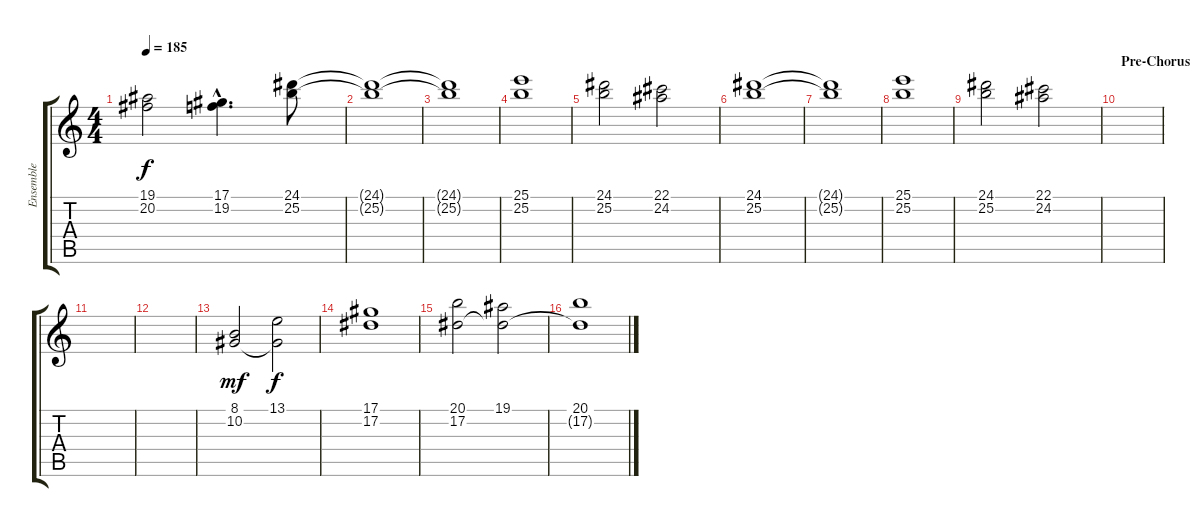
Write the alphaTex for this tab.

\track ("Ensemble" "Ensemble") {instrument stringensemble1}
\staff {score tabs}
\tuning (Eb4 Bb3 Gb3 Db3 Ab2 Eb2) {hide}
\ts (4 4)
\tempo 185
\clef g2
\ks c
(19.1 20.2).2{dy f} (17.1{hac} 19.2{hac}).4{d} (24.1 25.2).8 |
(24.1{t} 25.2{t}).1 |
(24.1{t} 25.2{t}).1 |
(25.1 25.2).1 |
(24.1 25.2).2 (22.1 24.2).2 |
(24.1 25.2).1 |
(24.1{t} 25.2{t}).1 |
(25.1 25.2).1 |
(24.1 25.2).2 (22.1 24.2).2 |
\section ("" "Pre-Chorus")
|
|
|
(8.1 10.2).2{dy mf} (13.1 10.2{t}).2{dy f} |
(17.1 17.2).1 |
(20.1 17.2).2 (19.1 17.2{t}).2 |
(20.1 17.2{t}).1{volume 7}
